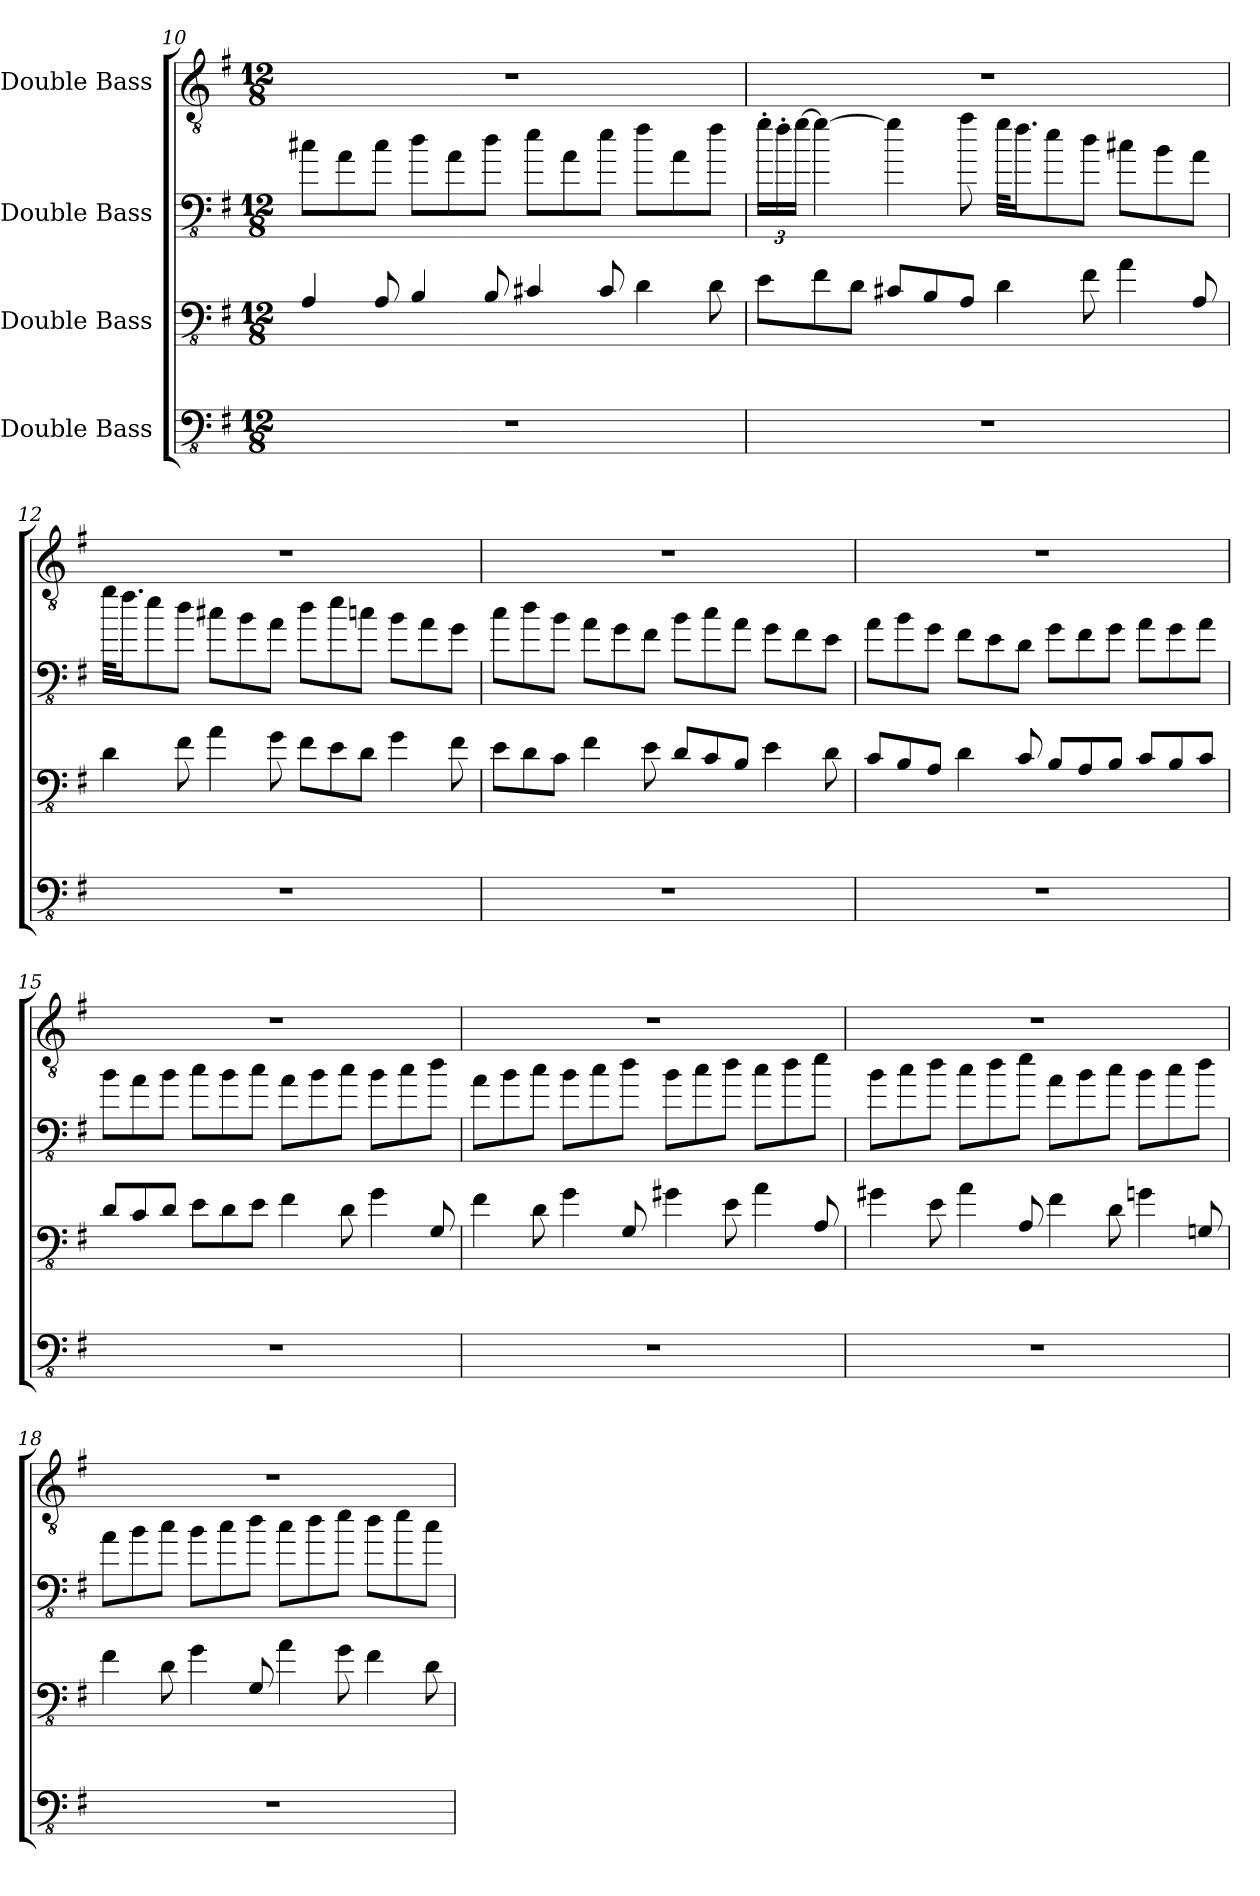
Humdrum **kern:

**kern	**kern	**kern	**kern
*part4	*part3	*part2	*part1
*staff4	*staff3	*staff2	*staff1
*I"Double Bass	*I"Double Bass	*I"Double Bass	*I"Double Bass
!!LO:LB:g=z
*clefFv4	*clefFv4	*clefFv4	*clefGv2
*ITrd7c12	*ITrd7c12	*ITrd7c12	*ITrd7c12
*k[f#]	*k[f#]	*k[f#]	*k[f#]
*M12/8	*M12/8	*M12/8	*M12/8
=10	=10	=10	=10
1.r	4AAA/	8C#X\L	1.r
.	.	8AA\	.
.	8AAA/	8C#\J	.
.	4BBB/	8D\L	.
.	.	8AA\	.
.	8BBB/	8D\J	.
.	4CC#X/	8E\L	.
.	.	8AA\	.
.	8CC#/	8E\J	.
.	4DD\	8F#\L	.
.	.	8AA\	.
.	8DD\	8F#\J	.
=11	=11	=11	=11
*	*	*Xbrackettup	*
1.r	8EE\L	24G'\LL	1.r
.	.	24F#'\	.
.	.	[24G\JJ	.
.	8FF#\	4G\_	.
.	8DD\J	.	.
.	8CC#X/L	4G\]	.
.	8BBB/	.	.
.	8AAA/J	8A\	.
.	4DD\	32G\KLL	.
.	.	16.F#\J	.
.	.	8E\	.
.	8FF#\	8D\J	.
.	4AA\	8C#X\L	.
.	.	8BB\	.
.	8AAA/	8AA\J	.
!!LO:LB:g=z
=12	=12	=12	=12
1.r	4DD\	32G\KLL	1.r
.	.	16.F#\J	.
.	.	8E\	.
.	8FF#\	8D\J	.
.	4AA\	8C#X\L	.
.	.	8BB\	.
.	8GG\	8AA\J	.
.	8FF#\L	8D\L	.
.	8EE\	8E\	.
.	8DD\J	8Cn\J	.
.	4GG\	8BB\L	.
.	.	8AA\	.
.	8FF#\	8GG\J	.
=13	=13	=13	=13
1.r	8EE\L	8C\L	1.r
.	8DD\	8D\	.
.	8CC\J	8BB\J	.
.	4FF#\	8AA\L	.
.	.	8GG\	.
.	8EE\	8FF#\J	.
.	8DD/L	8BB\L	.
.	8CC/	8C\	.
.	8BBB/J	8AA\J	.
.	4EE\	8GG\L	.
.	.	8FF#\	.
.	8DD\	8EE\J	.
=14	=14	=14	=14
1.r	8CC/L	8AA\L	1.r
.	8BBB/	8BB\	.
.	8AAA/J	8GG\J	.
.	4DD\	8FF#\L	.
.	.	8EE\	.
.	8CC/	8DD\J	.
.	8BBB/L	8GG\L	.
.	8AAA/	8FF#\	.
.	8BBB/J	8GG\J	.
.	8CC/L	8AA\L	.
.	8BBB/	8GG\	.
.	8CC/J	8AA\J	.
!!LO:PB:g=z
=15	=15	=15	=15
1.r	8DD/L	8BB\L	1.r
.	8CC/	8AA\	.
.	8DD/J	8BB\J	.
.	8EE\L	8C\L	.
.	8DD\	8BB\	.
.	8EE\J	8C\J	.
.	4FF#\	8AA\L	.
.	.	8BB\	.
.	8DD\	8C\J	.
.	4GG\	8BB\L	.
.	.	8C\	.
.	8GGG/	8D\J	.
=16	=16	=16	=16
1.r	4FF#\	8AA\L	1.r
.	.	8BB\	.
.	8DD\	8C\J	.
.	4GG\	8BB\L	.
.	.	8C\	.
.	8GGG/	8D\J	.
.	4GG#X\	8BB\L	.
.	.	8C\	.
.	8EE\	8D\J	.
.	4AA\	8C\L	.
.	.	8D\	.
.	8AAA/	8E\J	.
!!LO:LB:g=z
=17	=17	=17	=17
1.r	4GG#X\	8BB\L	1.r
.	.	8C\	.
.	8EE\	8D\J	.
.	4AA\	8C\L	.
.	.	8D\	.
.	8AAA/	8E\J	.
.	4FF#\	8AA\L	.
.	.	8BB\	.
.	8DD\	8C\J	.
.	4GGn\	8BB\L	.
.	.	8C\	.
.	8GGGn/	8D\J	.
=18	=18	=18	=18
1.r	4FF#\	8AA\L	1.r
.	.	8BB\	.
.	8DD\	8C\J	.
.	4GG\	8BB\L	.
.	.	8C\	.
.	8GGG/	8D\J	.
.	4AA\	8C\L	.
.	.	8D\	.
.	8GG\	8E\J	.
.	4FF#\	8D\L	.
.	.	8E\	.
.	8DD\	8C\J	.
=	=	=	=
*-	*-	*-	*-
